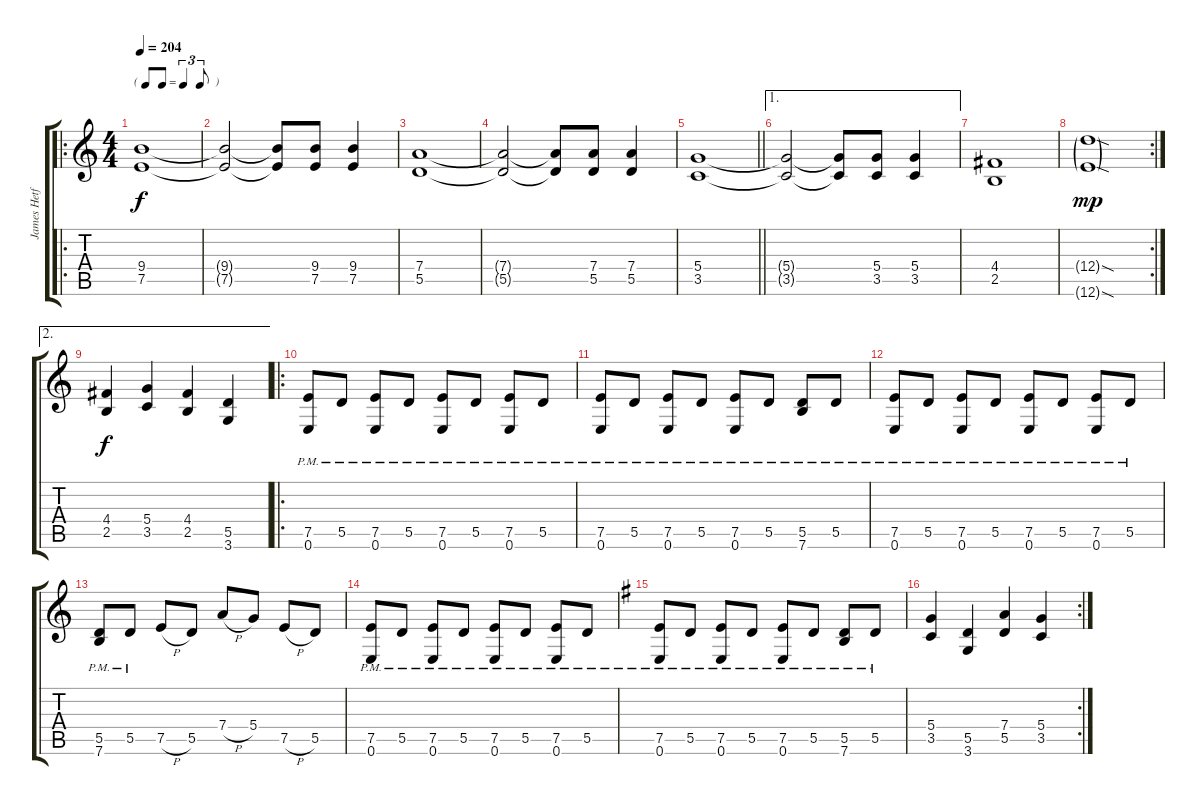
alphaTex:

\track ("James Hetfield" "James Hetf") {instrument distortionguitar}
\staff {score tabs}
\tuning (E4 B3 G3 D3 A2 E2) {hide}
\ro
\ts (4 4)
\tf triplet8th
\tempo 204
\clef g2
\ks c
(9.4 7.5).1{dy f} |
(9.4{t} 7.5{t}).2 (9.4{t} 7.5{t}).8 (9.4 7.5).8 (9.4 7.5).4 |
(7.4 5.5).1 |
(7.4{t} 5.5{t}).2 (7.4{t} 5.5{t}).8 (7.4 5.5).8 (7.4 5.5).4 |
\barLineRight lightlight
(5.4 3.5).1 |
\ae 1
(5.4{t} 3.5{t}).2 (5.4{t} 3.5{t}).8 (5.4 3.5).8 (5.4 3.5).4 |
(4.4 2.5).1 |
\rc 2
(12.4{sod g} 12.6{sod g}).1{dy mp} |
\ae 2
(4.4 2.5).4{dy f} (5.4 3.5).4 (4.4 2.5).4 (5.5 3.6).4 |
\ro
(7.5{pm} 0.6{pm}).8 5.5{pm}.8 (7.5{pm} 0.6{pm}).8 5.5{pm}.8 (7.5{pm} 0.6{pm}).8 5.5{pm}.8 (7.5{pm} 0.6{pm}).8 5.5{pm}.8 |
(7.5{pm} 0.6{pm}).8 5.5{pm}.8 (7.5{pm} 0.6{pm}).8 5.5{pm}.8 (7.5{pm} 0.6{pm}).8 5.5{pm}.8 (5.5{pm} 7.6{pm}).8 5.5{pm}.8 |
(7.5{pm} 0.6{pm}).8 5.5{pm}.8 (7.5{pm} 0.6{pm}).8 5.5{pm}.8 (7.5{pm} 0.6{pm}).8 5.5{pm}.8 (7.5{pm} 0.6{pm}).8 5.5{pm}.8 |
(5.5{pm} 7.6{pm}).8 5.5{pm}.8 7.5{h}.8 5.5.8 7.4{h}.8 5.4.8 7.5{h}.8 5.5.8 |
(7.5{pm} 0.6{pm}).8 5.5{pm}.8 (7.5{pm} 0.6{pm}).8 5.5{pm}.8 (7.5{pm} 0.6{pm}).8 5.5{pm}.8 (7.5{pm} 0.6{pm}).8 5.5{pm}.8 |
\ks eminor
(7.5{pm} 0.6{pm}).8 5.5{pm}.8 (7.5{pm} 0.6{pm}).8 5.5{pm}.8 (7.5{pm} 0.6{pm}).8 5.5{pm}.8 (5.5{pm} 7.6{pm}).8 5.5{pm}.8 |
\rc 2
(5.4 3.5).4 (5.5 3.6).4 (7.4 5.5).4 (5.4 3.5).4
